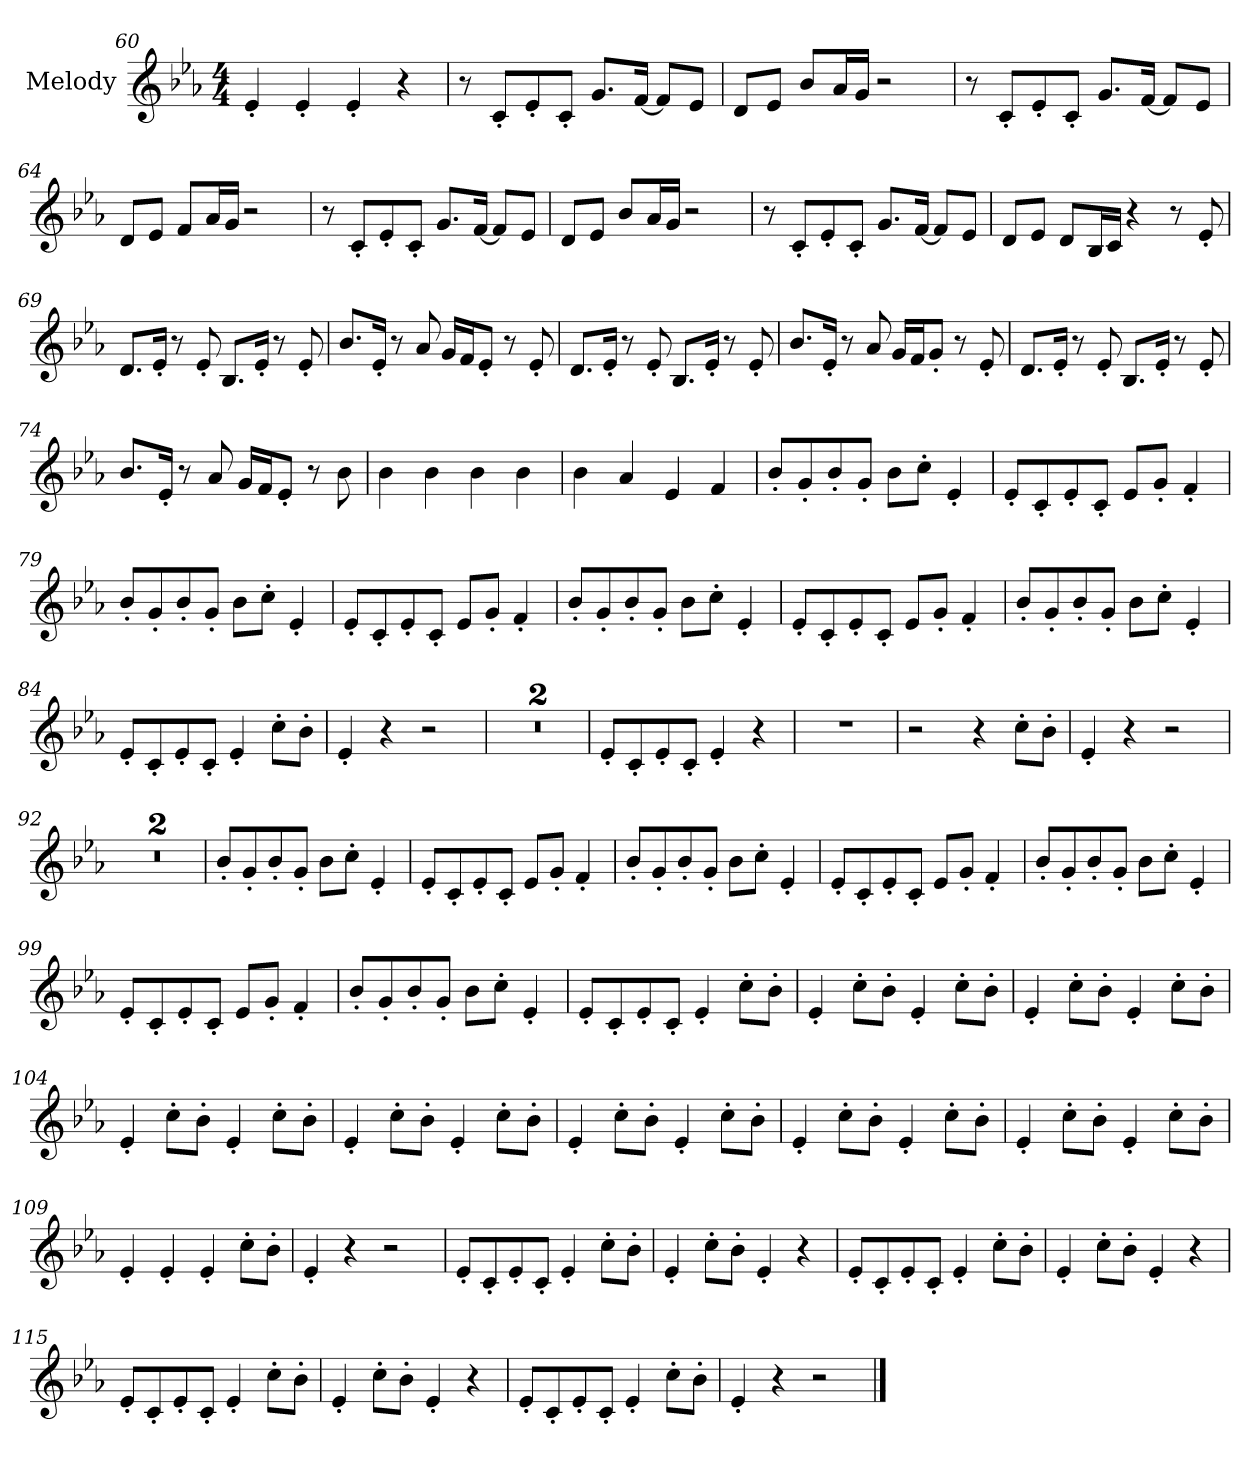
**kern
*part1
*staff1
*I"Melody
*clefG2
*k[b-e-a-]
*M4/4
=60
4e-'
4e-'
4e-'
4r
=61
8r
8c'L
8e-'
8c'J
8.gL
[16fJk
8fL]
8e-J
=62
8dL
8e-J
8b-L
16a-L
16gJJ
2r
=63
8r
8c'L
8e-'
8c'J
8.gL
[16fJk
8fL]
8e-J
=64
8dL
8e-J
8fL
16a-L
16gJJ
2r
=65
8r
8c'L
8e-'
8c'J
8.gL
[16fJk
8fL]
8e-J
=66
8dL
8e-J
8b-L
16a-L
16gJJ
2r
=67
8r
8c'L
8e-'
8c'J
8.gL
[16fJk
8fL]
8e-J
=68
8dL
8e-J
8dL
16B-L
16cJJ
4r
8r
8e-'
=69
8.dL
16e-'Jk
8r
8e-'
8.B-L
16e-'Jk
8r
8e-'
=70
8.b-L
16e-'Jk
8r
8a-
16gLL
16fJ
8e-'J
8r
8e-'
=71
8.dL
16e-'Jk
8r
8e-'
8.B-L
16e-'Jk
8r
8e-'
=72
8.b-L
16e-'Jk
8r
8a-
16gLL
16fJ
8g'J
8r
8e-'
=73
8.dL
16e-'Jk
8r
8e-'
8.B-L
16e-'Jk
8r
8e-'
=74
8.b-L
16e-'Jk
8r
8a-
16gLL
16fJ
8e-'J
8r
8b-
=75
4b-
4b-
4b-
4b-
=76
4b-
4a-
4e-
4f
=77
8b-'L
8g'
8b-'
8g'J
8b-L
8cc'J
4e-'
=78
8e-'L
8c'
8e-'
8c'J
8e-L
8g'J
4f'
=79
8b-'L
8g'
8b-'
8g'J
8b-L
8cc'J
4e-'
=80
8e-'L
8c'
8e-'
8c'J
8e-L
8g'J
4f'
=81
8b-'L
8g'
8b-'
8g'J
8b-L
8cc'J
4e-'
=82
8e-'L
8c'
8e-'
8c'J
8e-L
8g'J
4f'
=83
8b-'L
8g'
8b-'
8g'J
8b-L
8cc'J
4e-'
=84
8e-'L
8c'
8e-'
8c'J
4e-'
8cc'L
8b-'J
=85
4e-'
4r
2r
=86
1r
=87
1r
=88
8e-'L
8c'
8e-'
8c'J
4e-'
4r
=89
1r
=90
2r
4r
8cc'L
8b-'J
=91
4e-'
4r
2r
=92
1r
=93
1r
=94
8b-'L
8g'
8b-'
8g'J
8b-L
8cc'J
4e-'
=95
8e-'L
8c'
8e-'
8c'J
8e-L
8g'J
4f'
=96
8b-'L
8g'
8b-'
8g'J
8b-L
8cc'J
4e-'
=97
8e-'L
8c'
8e-'
8c'J
8e-L
8g'J
4f'
=98
8b-'L
8g'
8b-'
8g'J
8b-L
8cc'J
4e-'
=99
8e-'L
8c'
8e-'
8c'J
8e-L
8g'J
4f'
=100
8b-'L
8g'
8b-'
8g'J
8b-L
8cc'J
4e-'
=101
8e-'L
8c'
8e-'
8c'J
4e-'
8cc'L
8b-'J
=102
4e-'
8cc'L
8b-'J
4e-'
8cc'L
8b-'J
=103
4e-'
8cc'L
8b-'J
4e-'
8cc'L
8b-'J
=104
4e-'
8cc'L
8b-'J
4e-'
8cc'L
8b-'J
=105
4e-'
8cc'L
8b-'J
4e-'
8cc'L
8b-'J
=106
4e-'
8cc'L
8b-'J
4e-'
8cc'L
8b-'J
=107
4e-'
8cc'L
8b-'J
4e-'
8cc'L
8b-'J
=108
4e-'
8cc'L
8b-'J
4e-'
8cc'L
8b-'J
=109
4e-'
4e-'
4e-'
8cc'L
8b-'J
=110
4e-'
4r
2r
=111
8e-'L
8c'
8e-'
8c'J
4e-'
8cc'L
8b-'J
=112
4e-'
8cc'L
8b-'J
4e-'
4r
=113
8e-'L
8c'
8e-'
8c'J
4e-'
8cc'L
8b-'J
=114
4e-'
8cc'L
8b-'J
4e-'
4r
=115
8e-'L
8c'
8e-'
8c'J
4e-'
8cc'L
8b-'J
=116
4e-'
8cc'L
8b-'J
4e-'
4r
=117
8e-'L
8c'
8e-'
8c'J
4e-'
8cc'L
8b-'J
=118
4e-'
4r
2r
==
*-
